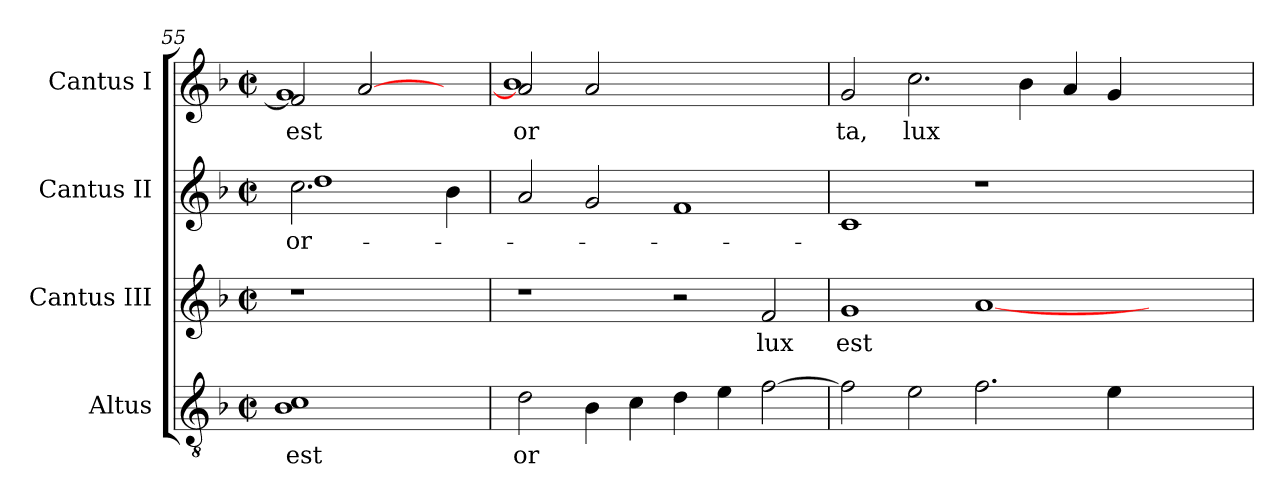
**kern	**text	**kern	**text	**kern	**text	**kern	**text
*part4	*part4	*part3	*part3	*part2	*part2	*part1	*part1
*staff4	*staff4	*staff3	*staff3	*staff2	*staff2	*staff1	*staff1
*I"Altus	*	*I"Cantus III	*	*I"Cantus II	*	*I"Cantus I	*
*clefGv2	*	*clefG2	*	*clefG2	*	*clefG2	*
*k[b-]	*	*k[b-]	*	*k[b-]	*	*k[b-]	*
*F:	*	*F:	*	*F:	*	*F:	*
*M2/2	*	*M2/2	*	*M2/2	*	*M2/2	*
*met(c|)	*	*met(c|)	*	*met(c|)	*	*met(c|)	*
=55	=55	=55	=55	=55	=55	=55	=55
!	!LO:LY:b:cj	!	!	!	!LO:LY:b:cj	!	!
*	*	*	*	*^	*	*	*
!	!	!	!	!	!	!LO:LY:b:cj	!	!LO:LY:b:cj
*	*	*	*	*	*	*	*^	*
1B- 1c	est	1r	.	2.cc\	1dd	or-	2f/]	1g	est
.	.	.	.	.	.	.	[<2a/	.	.
.	.	.	.	2ryy	.	.	.	.	.
4ryy	.	4ryy	.	.	4b-\	.	4ryy	4ryy	.
=56	=56	=56	=56	=56	=56	=56	=56	=56	=56
!	!LO:LY:b:cj	!	!	!	!	!	!	!	!LO:LY:b:cj
*	*	*	*	*v	*v	*	*	*	*
2d\	or	1r	.	2a/	.	2a/]	1b-	or
4B-\	.	.	.	2g/	.	2a/	.	.
4c\	.	.	.	.	.	.	.	.
4d\	.	2r	.	1f	.	1ryy	1ryy	.
4e\	.	.	.	.	.	.	.	.
!	!	!	!LO:LY:b:cj	!	!	!	!	!
[>2f\	.	2f/	lux	.	.	.	.	.
*	*	*	*	*	*	*v	*v	*
=57	=57	=57	=57	=57	=57	=57	=57
!	!	!	!LO:LY:b:cj	!	!	!	!LO:LY:b:cj
2f\]	.	1g	est	1c	.	2g/	ta,
!	!	!	!	!	!	!	!LO:LY:b
2e\	.	.	.	.	.	2.cc\	lux
!	!	!	!	!LO:N:vis=1	!	!	!
2.f\	.	[<1a	.	0r	.	.	.
.	.	.	.	.	.	4b-\	.
.	.	.	.	.	.	4a/	.
4e\	.	.	.	.	.	4g/	.
1ryy	.	1ryy	.	.	.	1ryy	.
=	=	=	=	=	=	=	=
*-	*-	*-	*-	*-	*-	*-	*-
